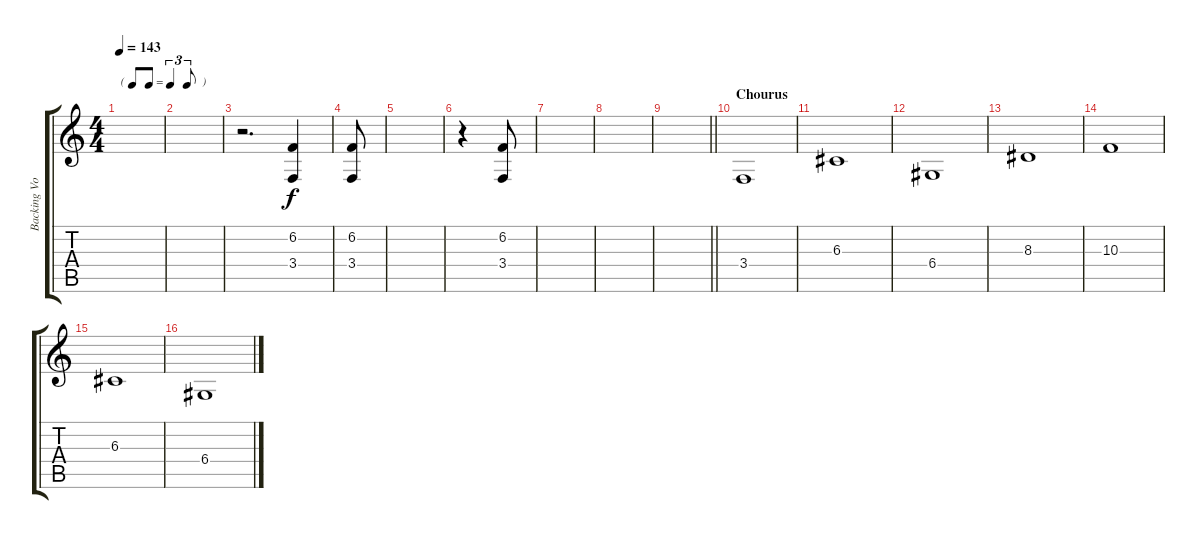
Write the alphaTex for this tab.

\track ("Backing Vocal" "Backing Vo") {instrument drawbarorgan}
\staff {score tabs}
\tuning (E4 B3 G3 D3 A2 E2) {hide}
\ts (4 4)
\tf triplet8th
\tempo 143
\clef g2
\ks c
|
|
r.2{d} (6.2 3.4).4 |
(6.2 3.4).8 |
|
r.4 (6.2 3.4).8 |
|
|
\barLineRight lightlight
|
\section ("" "Chourus")
3.4.1 |
6.3.1 |
6.4.1 |
8.3.1 |
10.3.1 |
6.3.1 |
6.4.1
